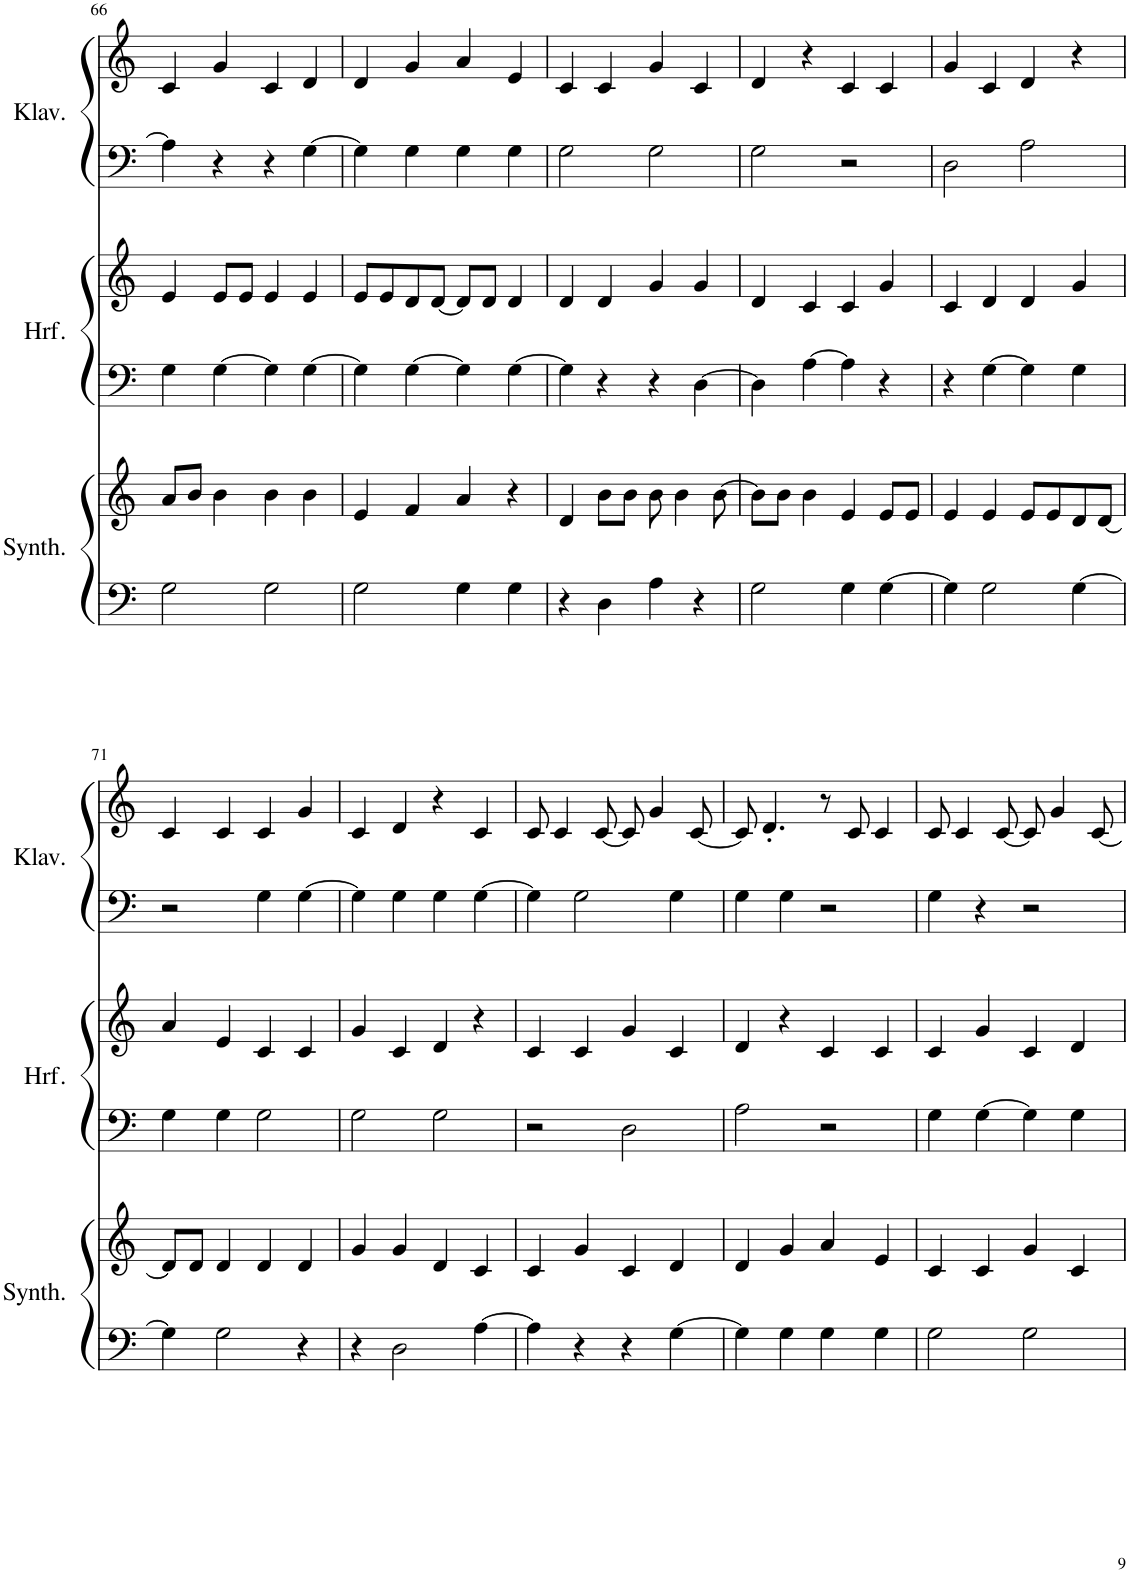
**kern	**kern	**kern	**kern	**kern	**kern
*part3	*part3	*part2	*part2	*part1	*part1
*staff6	*staff5	*staff4	*staff3	*staff2	*staff1
*I"String Synthesizer	*	*I"Harfe	*	*I"Klavier	*
*I'Synth.	*	*I'Hrf.	*	*I'Klav.	*
!!LO:PB:g=z
*clefF4	*clefG2	*clefF4	*clefG2	*clefF4	*clefG2
*k[]	*k[]	*k[]	*k[]	*k[]	*k[]
*M4/4	*M4/4	*M4/4	*M4/4	*M4/4	*M4/4
=66	=66	=66	=66	=66	=66
2G\	8a/L	4G\	4e/	4A\]	4c/
.	8b/J	.	.	.	.
.	4b\	[4G\	8e/L	4r	4g/
.	.	.	8e/J	.	.
2G\	4b\	4G\]	4e/	4r	4c/
.	4b\	[4G\	4e/	[4G\	4d/
=67	=67	=67	=67	=67	=67
2G\	4e/	4G\]	8e/L	4G\]	4d/
.	.	.	8e/	.	.
.	4f/	[4G\	8d/	4G\	4g/
.	.	.	[8d/J	.	.
4G\	4a/	4G\]	8d/L]	4G\	4a/
.	.	.	8d/J	.	.
4G\	4r	[4G\	4d/	4G\	4e/
=68	=68	=68	=68	=68	=68
4r	4d/	4G\]	4d/	2G\	4c/
4D\	8b\L	4r	4d/	.	4c/
.	8b\J	.	.	.	.
4A\	8b\	4r	4g/	2G\	4g/
.	4b\	.	.	.	.
4r	.	[4D\	4g/	.	4c/
.	[8b\	.	.	.	.
=69	=69	=69	=69	=69	=69
2G\	8b\L]	4D\]	4d/	2G\	4d/
.	8b\J	.	.	.	.
.	4b\	[4A\	4c/	.	4r
4G\	4e/	4A\]	4c/	2r	4c/
[4G\	8e/L	4r	4g/	.	4c/
.	8e/J	.	.	.	.
=70	=70	=70	=70	=70	=70
4G\]	4e/	4r	4c/	2D\	4g/
2G\	4e/	[4G\	4d/	.	4c/
.	8e/L	4G\]	4d/	2A\	4d/
.	8e/	.	.	.	.
[4G\	8d/	4G\	4g/	.	4r
.	[8d/J	.	.	.	.
!!LO:LB:g=z
=71	=71	=71	=71	=71	=71
4G\]	8d/L]	4G\	4a/	2r	4c/
.	8d/J	.	.	.	.
2G\	4d/	4G\	4e/	.	4c/
.	4d/	2G\	4c/	4G\	4c/
4r	4d/	.	4c/	[4G\	4g/
=72	=72	=72	=72	=72	=72
4r	4g/	2G\	4g/	4G\]	4c/
2D\	4g/	.	4c/	4G\	4d/
.	4d/	2G\	4d/	4G\	4r
[4A\	4c/	.	4r	[4G\	4c/
=73	=73	=73	=73	=73	=73
4A\]	4c/	2r	4c/	4G\]	8c/
.	.	.	.	.	4c/
4r	4g/	.	4c/	2G\	.
.	.	.	.	.	[8c/
4r	4c/	2D\	4g/	.	8c/]
.	.	.	.	.	4g/
[4G\	4d/	.	4c/	4G\	.
.	.	.	.	.	[8c/
=74	=74	=74	=74	=74	=74
4G\]	4d/	2A\	4d/	4G\	8c/]
.	.	.	.	.	4.d'/
4G\	4g/	.	4r	4G\	.
4G\	4a/	2r	4c/	2r	8r
.	.	.	.	.	8c/
4G\	4e/	.	4c/	.	4c/
=75	=75	=75	=75	=75	=75
2G\	4c/	4G\	4c/	4G\	8c/
.	.	.	.	.	4c/
.	4c/	[4G\	4g/	4r	.
.	.	.	.	.	[8c/
2G\	4g/	4G\]	4c/	2r	8c/]
.	.	.	.	.	4g/
.	4c/	4G\	4d/	.	.
.	.	.	.	.	[8c/
=	=	=	=	=	=
*-	*-	*-	*-	*-	*-
